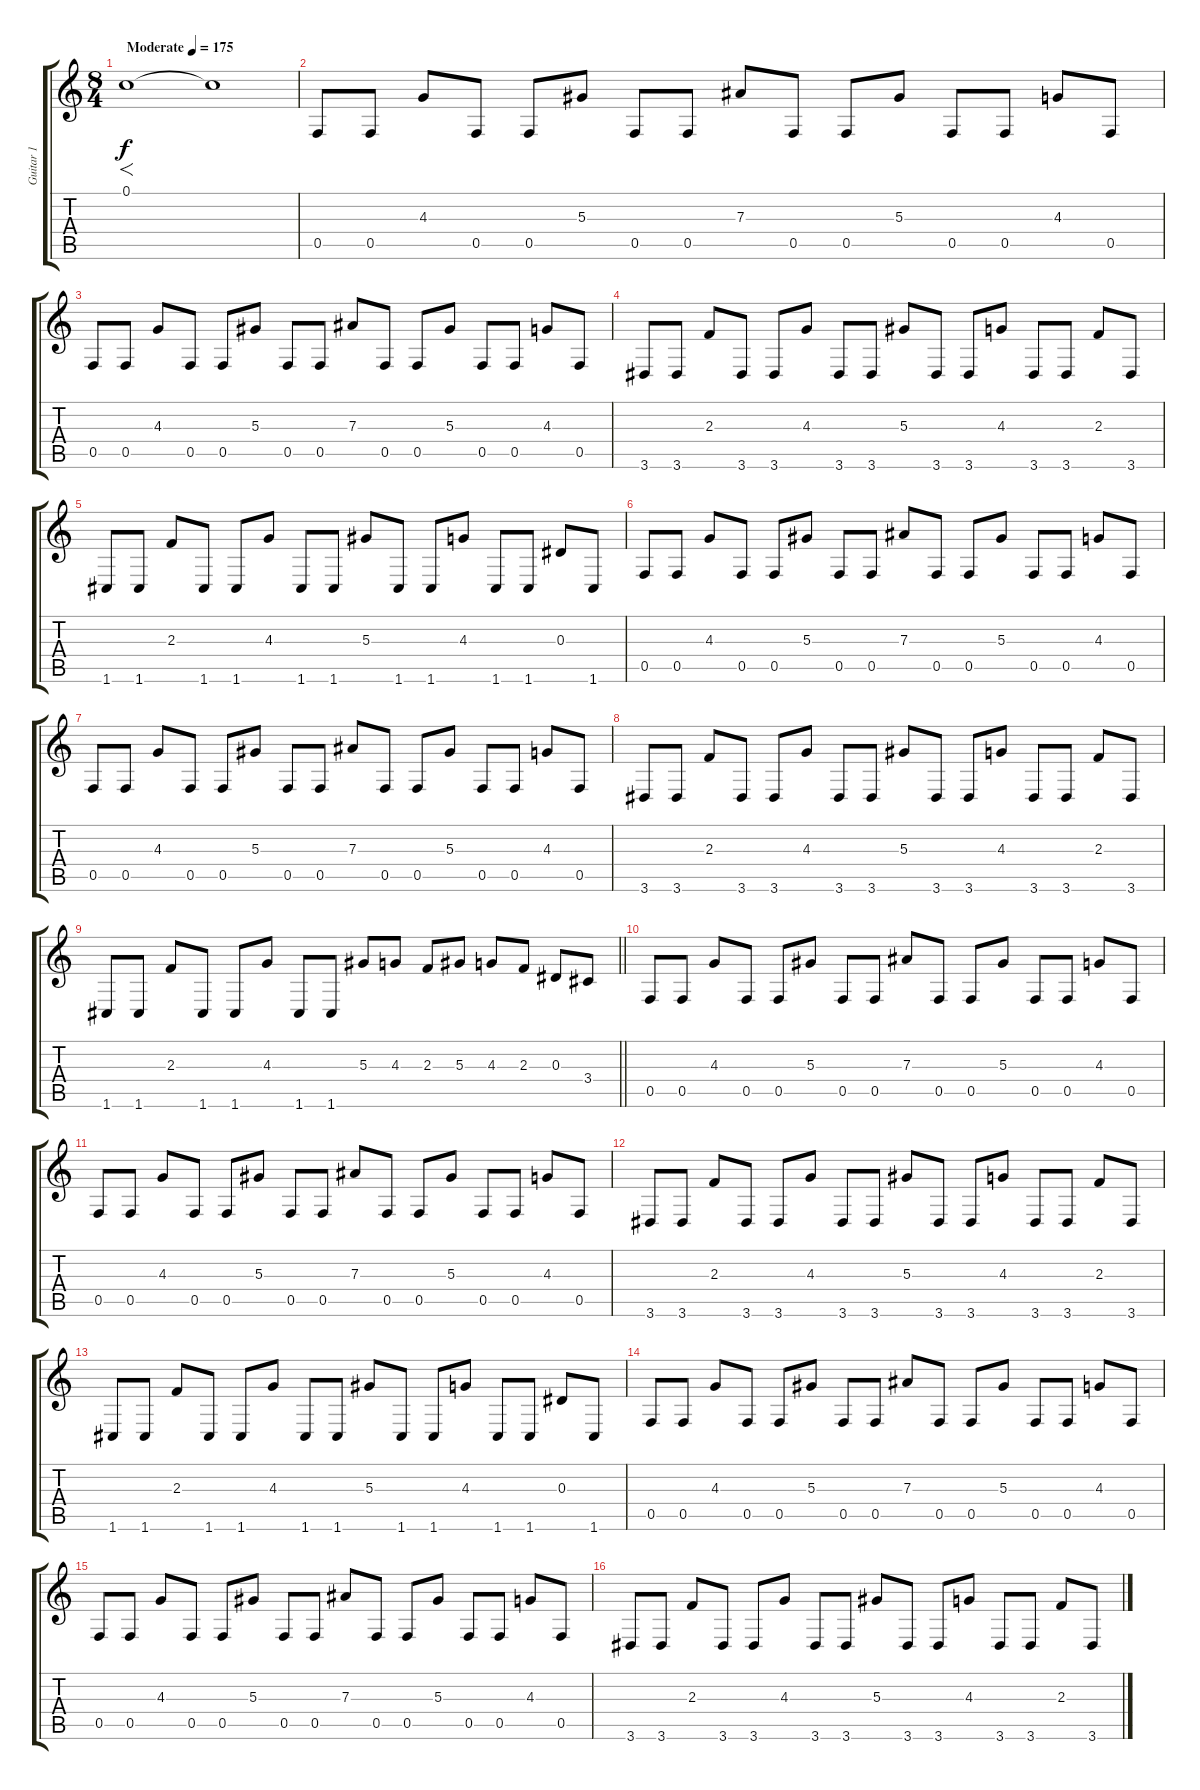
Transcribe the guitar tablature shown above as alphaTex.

\track ("Guitar 1" "Guitar 1") {instrument distortionguitar}
\staff {score tabs}
\tuning (C4 G3 Eb3 Bb2 F2 C2) {hide}
\ts (8 4)
\tempo (175 "Moderate")
\clef g2
\ks c
0.1.1{f dy f instrument distortionguitar} 0.1{t}.1 |
0.5.8 0.5.8 4.3.8 0.5.8 0.5.8 5.3.8 0.5.8 0.5.8 7.3.8 0.5.8 0.5.8 5.3.8 0.5.8 0.5.8 4.3.8 0.5.8 |
0.5.8 0.5.8 4.3.8 0.5.8 0.5.8 5.3.8 0.5.8 0.5.8 7.3.8 0.5.8 0.5.8 5.3.8 0.5.8 0.5.8 4.3.8 0.5.8 |
3.6.8 3.6.8 2.3.8 3.6.8 3.6.8 4.3.8 3.6.8 3.6.8 5.3.8 3.6.8 3.6.8 4.3.8 3.6.8 3.6.8 2.3.8 3.6.8 |
1.6.8 1.6.8 2.3.8 1.6.8 1.6.8 4.3.8 1.6.8 1.6.8 5.3.8 1.6.8 1.6.8 4.3.8 1.6.8 1.6.8 0.3.8 1.6.8 |
0.5.8 0.5.8 4.3.8 0.5.8 0.5.8 5.3.8 0.5.8 0.5.8 7.3.8 0.5.8 0.5.8 5.3.8 0.5.8 0.5.8 4.3.8 0.5.8 |
0.5.8 0.5.8 4.3.8 0.5.8 0.5.8 5.3.8 0.5.8 0.5.8 7.3.8 0.5.8 0.5.8 5.3.8 0.5.8 0.5.8 4.3.8 0.5.8 |
3.6.8 3.6.8 2.3.8 3.6.8 3.6.8 4.3.8 3.6.8 3.6.8 5.3.8 3.6.8 3.6.8 4.3.8 3.6.8 3.6.8 2.3.8 3.6.8 |
\barLineRight lightlight
1.6.8 1.6.8 2.3.8 1.6.8 1.6.8 4.3.8 1.6.8 1.6.8 5.3.8 4.3.8 2.3.8 5.3.8 4.3.8 2.3.8 0.3.8 3.4.8 |
\section ("" "")
0.5.8 0.5.8 4.3.8 0.5.8 0.5.8 5.3.8 0.5.8 0.5.8 7.3.8 0.5.8 0.5.8 5.3.8 0.5.8 0.5.8 4.3.8 0.5.8 |
0.5.8 0.5.8 4.3.8 0.5.8 0.5.8 5.3.8 0.5.8 0.5.8 7.3.8 0.5.8 0.5.8 5.3.8 0.5.8 0.5.8 4.3.8 0.5.8 |
3.6.8 3.6.8 2.3.8 3.6.8 3.6.8 4.3.8 3.6.8 3.6.8 5.3.8 3.6.8 3.6.8 4.3.8 3.6.8 3.6.8 2.3.8 3.6.8 |
1.6.8 1.6.8 2.3.8 1.6.8 1.6.8 4.3.8 1.6.8 1.6.8 5.3.8 1.6.8 1.6.8 4.3.8 1.6.8 1.6.8 0.3.8 1.6.8 |
0.5.8 0.5.8 4.3.8 0.5.8 0.5.8 5.3.8 0.5.8 0.5.8 7.3.8 0.5.8 0.5.8 5.3.8 0.5.8 0.5.8 4.3.8 0.5.8 |
0.5.8 0.5.8 4.3.8 0.5.8 0.5.8 5.3.8 0.5.8 0.5.8 7.3.8 0.5.8 0.5.8 5.3.8 0.5.8 0.5.8 4.3.8 0.5.8 |
3.6.8 3.6.8 2.3.8 3.6.8 3.6.8 4.3.8 3.6.8 3.6.8 5.3.8 3.6.8 3.6.8 4.3.8 3.6.8 3.6.8 2.3.8 3.6.8
